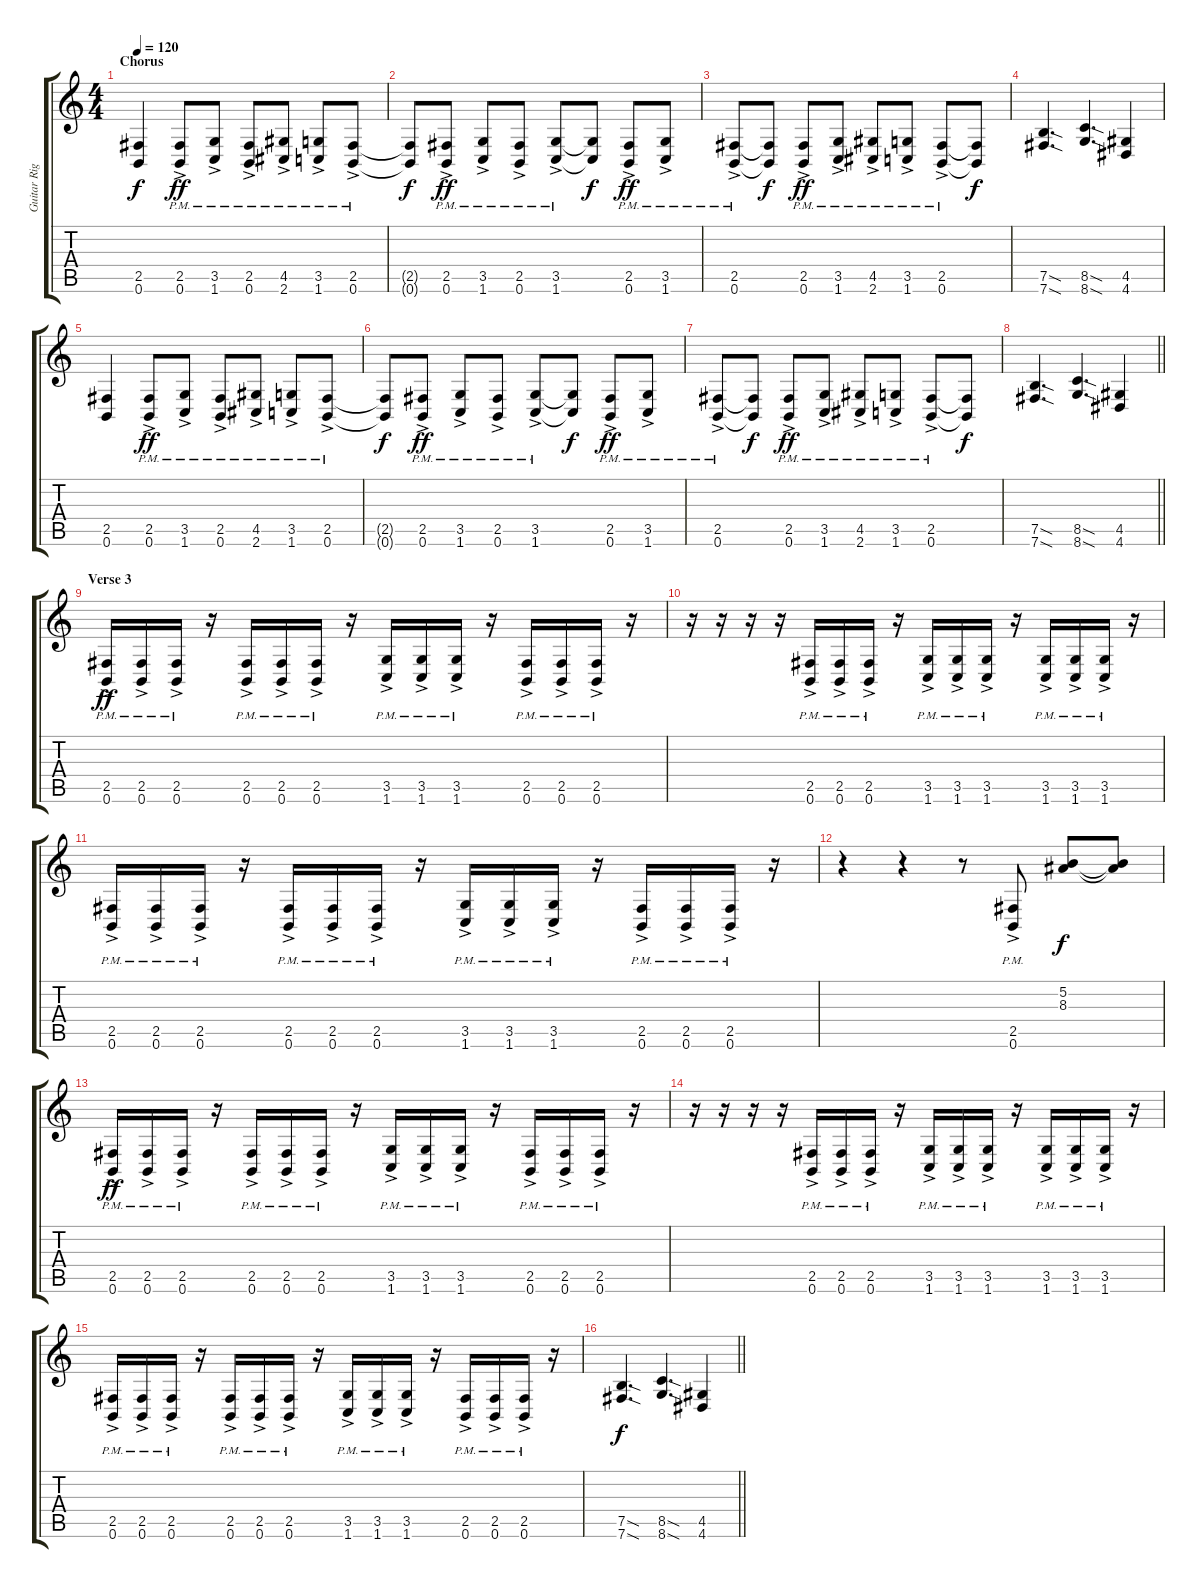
\track ("Guitar Right" "Guitar Rig") {instrument distortionguitar}
\staff {score tabs}
\tuning (B3 Gb3 D3 A2 E2 B1) {hide}
\ts (4 4)
\section ("" "Chorus")
\tempo 120
\clef g2
\ks c
(2.5 0.6).4{dy f} (2.5{ac pm} 0.6{ac pm}).8{dy ff} (3.5{ac pm} 1.6{ac pm}).8 (2.5{ac pm} 0.6{ac pm}).8 (4.5{ac pm} 2.6{ac pm}).8 (3.5{ac pm} 1.6{ac pm}).8 (2.5{ac pm} 0.6{ac pm}).8 |
(2.5{t} 0.6{t}).8{dy f} (2.5{ac pm} 0.6{ac pm}).8{dy ff} (3.5{ac pm} 1.6{ac pm}).8 (2.5{ac pm} 0.6{ac pm}).8 (3.5{ac pm} 1.6{ac pm}).8 (3.5{t} 1.6{t}).8{dy f} (2.5{ac pm} 0.6{ac pm}).8{dy ff} (3.5{ac pm} 1.6{ac pm}).8 |
(2.5{ac pm} 0.6{ac pm}).8 (2.5{t} 0.6{t}).8{dy f} (2.5{ac pm} 0.6{ac pm}).8{dy ff} (3.5{ac pm} 1.6{ac pm}).8 (4.5{ac pm} 2.6{ac pm}).8 (3.5{ac pm} 1.6{ac pm}).8 (2.5{ac pm} 0.6{ac pm}).8 (2.5{t} 0.6{t}).8{dy f} |
(7.5{sod} 7.6{sod}).4{d} (8.5{sod} 8.6{sod}).4{d} (4.5 4.6).4 |
(2.5 0.6).4 (2.5{ac pm} 0.6{ac pm}).8{dy ff} (3.5{ac pm} 1.6{ac pm}).8 (2.5{ac pm} 0.6{ac pm}).8 (4.5{ac pm} 2.6{ac pm}).8 (3.5{ac pm} 1.6{ac pm}).8 (2.5{ac pm} 0.6{ac pm}).8 |
(2.5{t} 0.6{t}).8{dy f} (2.5{ac pm} 0.6{ac pm}).8{dy ff} (3.5{ac pm} 1.6{ac pm}).8 (2.5{ac pm} 0.6{ac pm}).8 (3.5{ac pm} 1.6{ac pm}).8 (3.5{t} 1.6{t}).8{dy f} (2.5{ac pm} 0.6{ac pm}).8{dy ff} (3.5{ac pm} 1.6{ac pm}).8 |
(2.5{ac pm} 0.6{ac pm}).8 (2.5{t} 0.6{t}).8{dy f} (2.5{ac pm} 0.6{ac pm}).8{dy ff} (3.5{ac pm} 1.6{ac pm}).8 (4.5{ac pm} 2.6{ac pm}).8 (3.5{ac pm} 1.6{ac pm}).8 (2.5{ac pm} 0.6{ac pm}).8 (2.5{t} 0.6{t}).8{dy f} |
\barLineRight lightlight
(7.5{sod} 7.6{sod}).4{d} (8.5{sod} 8.6{sod}).4{d} (4.5 4.6).4 |
\section ("" "Verse 3")
(2.5{ac pm} 0.6{ac pm}).16{dy ff} (2.5{ac pm} 0.6{ac pm}).16 (2.5{ac pm} 0.6{ac pm}).16 r.16 (2.5{ac pm} 0.6{ac pm}).16 (2.5{ac pm} 0.6{ac pm}).16 (2.5{ac pm} 0.6{ac pm}).16 r.16 (3.5{ac pm} 1.6{ac pm}).16 (3.5{ac pm} 1.6{ac pm}).16 (3.5{ac pm} 1.6{ac pm}).16 r.16 (2.5{ac pm} 0.6{ac pm}).16 (2.5{ac pm} 0.6{ac pm}).16 (2.5{ac pm} 0.6{ac pm}).16 r.16 |
r.16 r.16 r.16 r.16 (2.5{ac pm} 0.6{ac pm}).16 (2.5{ac pm} 0.6{ac pm}).16 (2.5{ac pm} 0.6{ac pm}).16 r.16 (3.5{ac pm} 1.6{ac pm}).16 (3.5{ac pm} 1.6{ac pm}).16 (3.5{ac pm} 1.6{ac pm}).16 r.16 (3.5{ac pm} 1.6{ac pm}).16 (3.5{ac pm} 1.6{ac pm}).16 (3.5{ac pm} 1.6{ac pm}).16 r.16 |
(2.5{ac pm} 0.6{ac pm}).16 (2.5{ac pm} 0.6{ac pm}).16 (2.5{ac pm} 0.6{ac pm}).16 r.16 (2.5{ac pm} 0.6{ac pm}).16 (2.5{ac pm} 0.6{ac pm}).16 (2.5{ac pm} 0.6{ac pm}).16 r.16 (3.5{ac pm} 1.6{ac pm}).16 (3.5{ac pm} 1.6{ac pm}).16 (3.5{ac pm} 1.6{ac pm}).16 r.16 (2.5{ac pm} 0.6{ac pm}).16 (2.5{ac pm} 0.6{ac pm}).16 (2.5{ac pm} 0.6{ac pm}).16 r.16 |
r.4 r.4 r.8 (2.5{ac pm} 0.6{ac pm}).8 (5.2 8.3).8{dy f} (5.2{t} 8.3{t}).8 |
(2.5{ac pm} 0.6{ac pm}).16{dy ff} (2.5{ac pm} 0.6{ac pm}).16 (2.5{ac pm} 0.6{ac pm}).16 r.16 (2.5{ac pm} 0.6{ac pm}).16 (2.5{ac pm} 0.6{ac pm}).16 (2.5{ac pm} 0.6{ac pm}).16 r.16 (3.5{ac pm} 1.6{ac pm}).16 (3.5{ac pm} 1.6{ac pm}).16 (3.5{ac pm} 1.6{ac pm}).16 r.16 (2.5{ac pm} 0.6{ac pm}).16 (2.5{ac pm} 0.6{ac pm}).16 (2.5{ac pm} 0.6{ac pm}).16 r.16 |
r.16 r.16 r.16 r.16 (2.5{ac pm} 0.6{ac pm}).16 (2.5{ac pm} 0.6{ac pm}).16 (2.5{ac pm} 0.6{ac pm}).16 r.16 (3.5{ac pm} 1.6{ac pm}).16 (3.5{ac pm} 1.6{ac pm}).16 (3.5{ac pm} 1.6{ac pm}).16 r.16 (3.5{ac pm} 1.6{ac pm}).16 (3.5{ac pm} 1.6{ac pm}).16 (3.5{ac pm} 1.6{ac pm}).16 r.16 |
(2.5{ac pm} 0.6{ac pm}).16 (2.5{ac pm} 0.6{ac pm}).16 (2.5{ac pm} 0.6{ac pm}).16 r.16 (2.5{ac pm} 0.6{ac pm}).16 (2.5{ac pm} 0.6{ac pm}).16 (2.5{ac pm} 0.6{ac pm}).16 r.16 (3.5{ac pm} 1.6{ac pm}).16 (3.5{ac pm} 1.6{ac pm}).16 (3.5{ac pm} 1.6{ac pm}).16 r.16 (2.5{ac pm} 0.6{ac pm}).16 (2.5{ac pm} 0.6{ac pm}).16 (2.5{ac pm} 0.6{ac pm}).16 r.16 |
\barLineRight lightlight
(7.5{sod} 7.6{sod}).4{d dy f} (8.5{sod} 8.6{sod}).4{d} (4.5 4.6).4
